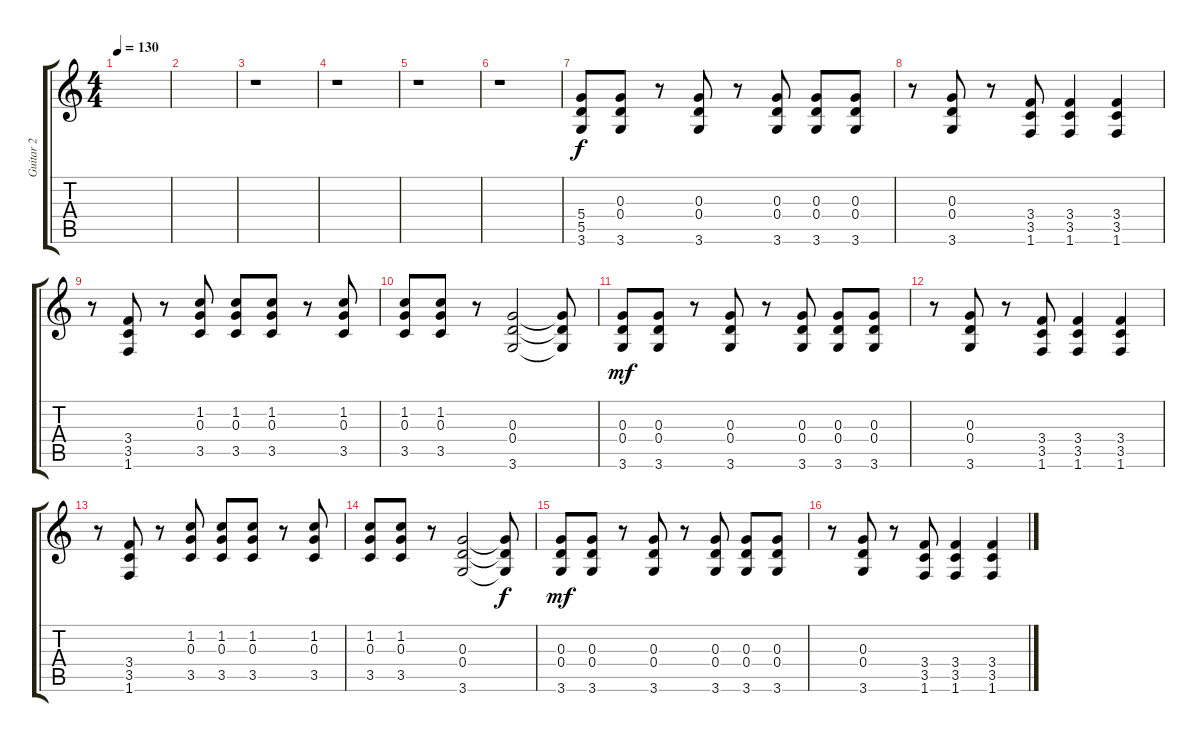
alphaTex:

\track ("Guitar 2" "Guitar 2") {instrument distortionguitar}
\staff {score tabs}
\tuning (E4 B3 G3 D3 A2 E2) {hide}
\ts (4 4)
\tempo 130
\clef g2
\ks c
|
|
r.1 |
r.1 |
r.1 |
r.1 |
(5.4 5.5 3.6).8 (0.3 0.4 3.6).8 r.8 (0.3 0.4 3.6).8 r.8 (0.3 0.4 3.6).8 (0.3 0.4 3.6).8 (0.3 0.4 3.6).8 |
r.8 (0.3 0.4 3.6).8 r.8 (3.4 3.5 1.6).8 (3.4 3.5 1.6).4 (3.4 3.5 1.6).4 |
r.8 (3.4 3.5 1.6).8 r.8 (1.2 0.3 3.5).8 (1.2 0.3 3.5).8 (1.2 0.3 3.5).8 r.8 (1.2 0.3 3.5).8 |
(1.2 0.3 3.5).8 (1.2 0.3 3.5).8 r.8 (0.3 0.4 3.6).2 (0.3{t} 0.4{t} 3.6{t}).8{dy f} |
(0.3 0.4 3.6).8{dy mf} (0.3 0.4 3.6).8 r.8 (0.3 0.4 3.6).8 r.8 (0.3 0.4 3.6).8 (0.3 0.4 3.6).8 (0.3 0.4 3.6).8 |
r.8 (0.3 0.4 3.6).8 r.8 (3.4 3.5 1.6).8 (3.4 3.5 1.6).4 (3.4 3.5 1.6).4 |
r.8 (3.4 3.5 1.6).8 r.8 (1.2 0.3 3.5).8 (1.2 0.3 3.5).8 (1.2 0.3 3.5).8 r.8 (1.2 0.3 3.5).8 |
(1.2 0.3 3.5).8 (1.2 0.3 3.5).8 r.8 (0.3 0.4 3.6).2 (0.3{t} 0.4{t} 3.6{t}).8{dy f} |
(0.3 0.4 3.6).8{dy mf} (0.3 0.4 3.6).8 r.8 (0.3 0.4 3.6).8 r.8 (0.3 0.4 3.6).8 (0.3 0.4 3.6).8 (0.3 0.4 3.6).8 |
r.8 (0.3 0.4 3.6).8 r.8 (3.4 3.5 1.6).8 (3.4 3.5 1.6).4 (3.4 3.5 1.6).4
